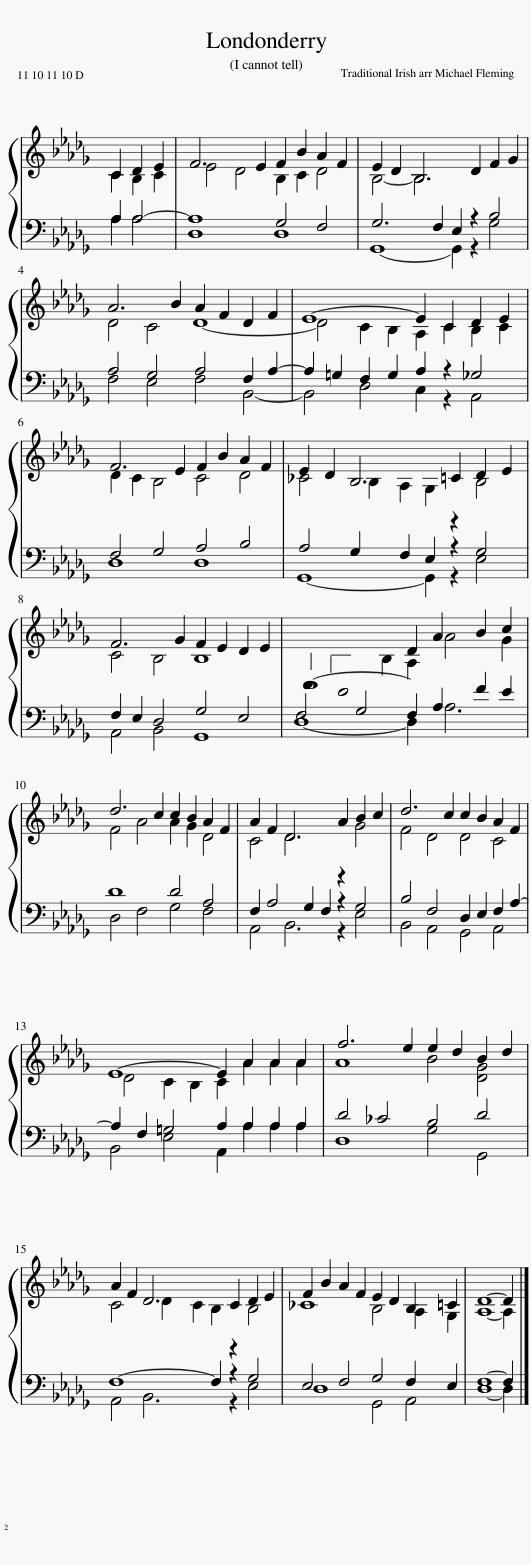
X:1
%%score { ( 1 2 ) | ( 3 4 ) }
L:1/8
M:none
I:linebreak $
K:Db
V:1 treble
V:2 treble
V:3 bass
V:4 bass
V:1
 C2 D2 E2 | F6 E2 F2 B2 A2 F2 | E2 D2 B,6 D2 F2 G2 |$ A6 B2 A2 F2 D2 F2 | E8- E2 C2 D2 E2 |$ %5
 F6 E2 F2 B2 A2 F2 | E2 D2 B,6 =C2 D2 E2 |$ F6 G2 F2 E2 D2 E2 | D8- D2 A2 B2 c2 |$ d6 c2 c2 B2 A2 F2 | %10
 A2 F2 D6 A2 B2 c2 | d6 c2 c2 B2 A2 F2 |$ E8- E2 A2 A2 A2 | f6 e2 e2 d2 B2 d2 |$ A2 F2 D6 C2 D2 E2 | %15
 F2 B2 A2 F2 E2 D2 B,2 =C2 | D8- D2 |] %17
V:2
 C2 B,2 C2 | E4 D4 B,2 C2 D4 | B,4- B,6 x6 |$ D4 C4 D8- | D4 C2 B,2 A,2 C2 B,2 C2 |$ %5
 D2 C2 B,4 C4 D4 | _C4 B,2 A,2 G,2 z2 B,4 |$ C4 B,4 B,8 | D2 C4 B,2 A,2 A4 G2 |$ F4 A4 A2 G2 D4 | %10
 C4 D6 z2 G4 | F4 D4 D4 C4 |$ D4 C2 B,2 C2 A2 A2 A2 | A8 B4 [DG]4 |$ C4 D2 C2 B,2 z2 B,4 | %15
 _C8 B,4 A,2 G,2 | A,8- A,2 |] %17
V:3
 A,2 A,4- | A,8 G,4 F,4 | G,6 F,2 E,2 z2 B,4 |$ A,4 G,4 A,4 F,2 A,2- | A,2 =G,2 F,2 G,2 A,2 z2 _G,4 |$ %5
 F,4 G,4 A,4 B,4 | A,4 G,2 F,2 E,2 z2 G,4 |$ F,2 E,2 D,4 G,4 E,4 | F,4 G,4 F,2 A,2 F2 E2 |$ D8 D4 A,4 | %10
 F,2 A,4 G,2 F,2 z2 G,4 | B,4 F,4 D,2 E,2 F,2 A,2- |$ A,2 F,2 =G,4 A,2 A,2 A,2 A,2 | D4 _C4 B,4 D4 |$ F,8- F,2 z2 G,4 | %15
 E,4 F,4 G,4 F,2 E,2 | F,8- F,2 |] %17
V:4
 A,2 A,4 | D,8 D,8 | G,,8- G,,2 z2 G,4 |$ F,4 E,4 F,4 B,,4- | B,,4 D,4 C,2 z2 A,,4 |$ %5
 D,8 D,8 | G,,8- G,,2 z2 E,4 |$ A,,4 B,,4 G,,8 | D,8- D,2 A,6 |$ D,4 F,4 G,4 F,4 | %10
 A,,4 B,,6 z2 E,4 | B,,4 A,,4 G,,4 A,,4 |$ B,,4 E,4 A,,2 A,2 A,2 A,2 | D,8 G,4 G,,4 |$ A,,4 B,,6 z2 E,4 | %15
 D,8 G,,4 A,,4 | D,8- D,2 |] %17
